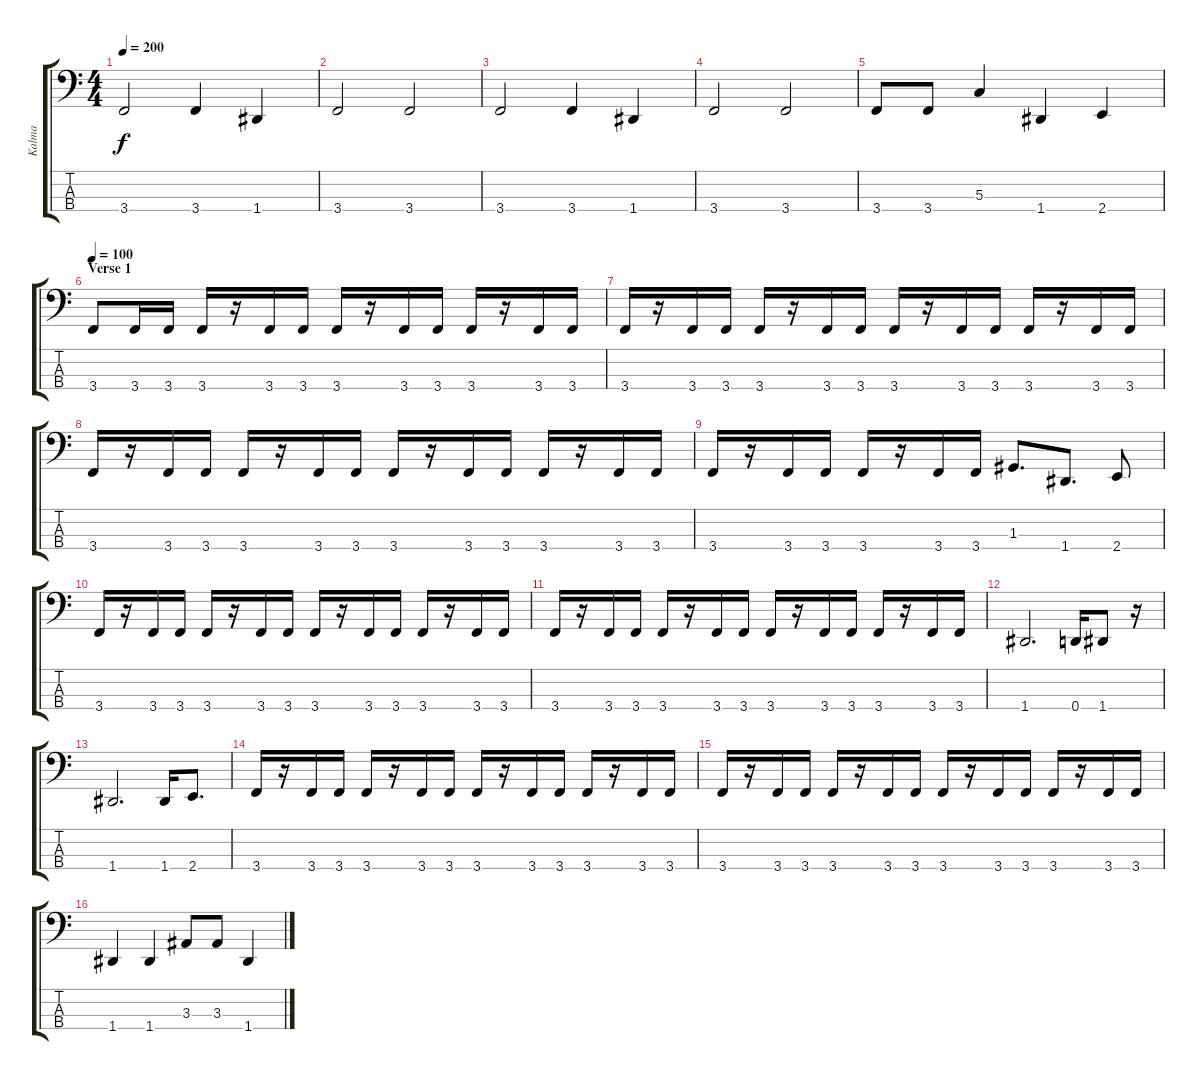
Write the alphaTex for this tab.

\track ("Kalma" "Kalma") {instrument electricbasspick}
\staff {score tabs}
\tuning (F2 C2 G1 D1) {hide}
\ts (4 4)
\tempo 200
\clef f4
\ks c
3.4.2{dy f} 3.4.4 1.4.4 |
3.4.2 3.4.2 |
3.4.2 3.4.4 1.4.4 |
3.4.2 3.4.2 |
3.4.8 3.4.8 5.3.4 1.4.4 2.4.4 |
\section ("" "Verse 1")
\tempo 100
3.4.8 3.4.16 3.4.16 3.4.16 r.16 3.4.16 3.4.16 3.4.16 r.16 3.4.16 3.4.16 3.4.16 r.16 3.4.16 3.4.16 |
3.4.16 r.16 3.4.16 3.4.16 3.4.16 r.16 3.4.16 3.4.16 3.4.16 r.16 3.4.16 3.4.16 3.4.16 r.16 3.4.16 3.4.16 |
3.4.16 r.16 3.4.16 3.4.16 3.4.16 r.16 3.4.16 3.4.16 3.4.16 r.16 3.4.16 3.4.16 3.4.16 r.16 3.4.16 3.4.16 |
3.4.16 r.16 3.4.16 3.4.16 3.4.16 r.16 3.4.16 3.4.16 1.3.8{d} 1.4.8{d} 2.4.8 |
3.4.16 r.16 3.4.16 3.4.16 3.4.16 r.16 3.4.16 3.4.16 3.4.16 r.16 3.4.16 3.4.16 3.4.16 r.16 3.4.16 3.4.16 |
3.4.16 r.16 3.4.16 3.4.16 3.4.16 r.16 3.4.16 3.4.16 3.4.16 r.16 3.4.16 3.4.16 3.4.16 r.16 3.4.16 3.4.16 |
1.4.2{d} 0.4.16 1.4.8 r.16 |
1.4.2{d} 1.4.16 2.4.8{d} |
3.4.16 r.16 3.4.16 3.4.16 3.4.16 r.16 3.4.16 3.4.16 3.4.16 r.16 3.4.16 3.4.16 3.4.16 r.16 3.4.16 3.4.16 |
3.4.16 r.16 3.4.16 3.4.16 3.4.16 r.16 3.4.16 3.4.16 3.4.16 r.16 3.4.16 3.4.16 3.4.16 r.16 3.4.16 3.4.16 |
1.4.4 1.4.4 3.3.8 3.3.8 1.4.4
